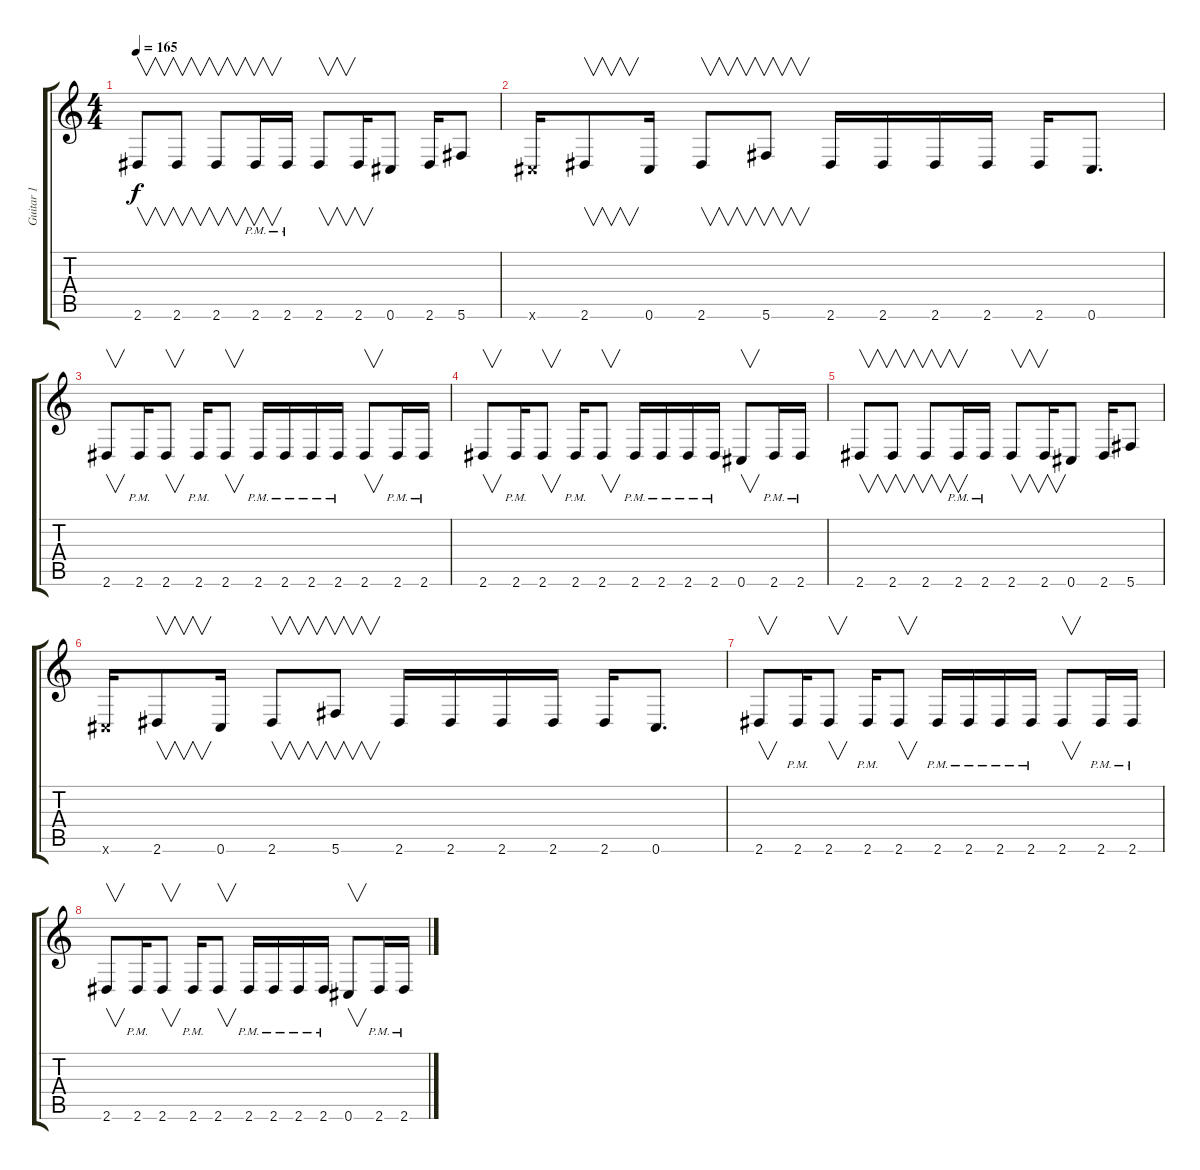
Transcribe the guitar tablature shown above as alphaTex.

\track ("Guitar 1" "Guitar 1") {instrument distortionguitar}
\staff {score tabs}
\tuning (Eb4 Bb3 Gb3 Db3 Ab2 Db2) {hide}
\ts (4 4)
\tempo 165
\clef g2
\ks c
2.6.8{v dy f} 2.6.8{v} 2.6.8{v} 2.6{pm}.16{v} 2.6{pm}.16 2.6.8{v} 2.6.16{v} 0.6.8 2.6.16 5.6.8 |
0.6{x}.16 2.6.8{v} 0.6.16 2.6.8{v} 5.6.8{v} 2.6.16 2.6.16 2.6.16 2.6.16 2.6.16 0.6.8{d} |
2.6.8{v} 2.6{pm}.16 2.6.8{v} 2.6{pm}.16 2.6.8{v} 2.6{pm}.16 2.6{pm}.16 2.6{pm}.16 2.6{pm}.16 2.6.8{v} 2.6{pm}.16 2.6{pm}.16 |
2.6.8{v} 2.6{pm}.16 2.6.8{v} 2.6{pm}.16 2.6.8{v} 2.6{pm}.16 2.6{pm}.16 2.6{pm}.16 2.6{pm}.16 0.6.8{v} 2.6{pm}.16 2.6{pm}.16 |
2.6.8{v} 2.6.8{v} 2.6.8{v} 2.6{pm}.16{v} 2.6{pm}.16 2.6.8{v} 2.6.16{v} 0.6.8 2.6.16 5.6.8 |
0.6{x}.16 2.6.8{v} 0.6.16 2.6.8{v} 5.6.8{v} 2.6.16 2.6.16 2.6.16 2.6.16 2.6.16 0.6.8{d} |
2.6.8{v} 2.6{pm}.16 2.6.8{v} 2.6{pm}.16 2.6.8{v} 2.6{pm}.16 2.6{pm}.16 2.6{pm}.16 2.6{pm}.16 2.6.8{v} 2.6{pm}.16 2.6{pm}.16 |
2.6.8{v} 2.6{pm}.16 2.6.8{v} 2.6{pm}.16 2.6.8{v} 2.6{pm}.16 2.6{pm}.16 2.6{pm}.16 2.6{pm}.16 0.6.8{v} 2.6{pm}.16 2.6{pm}.16
